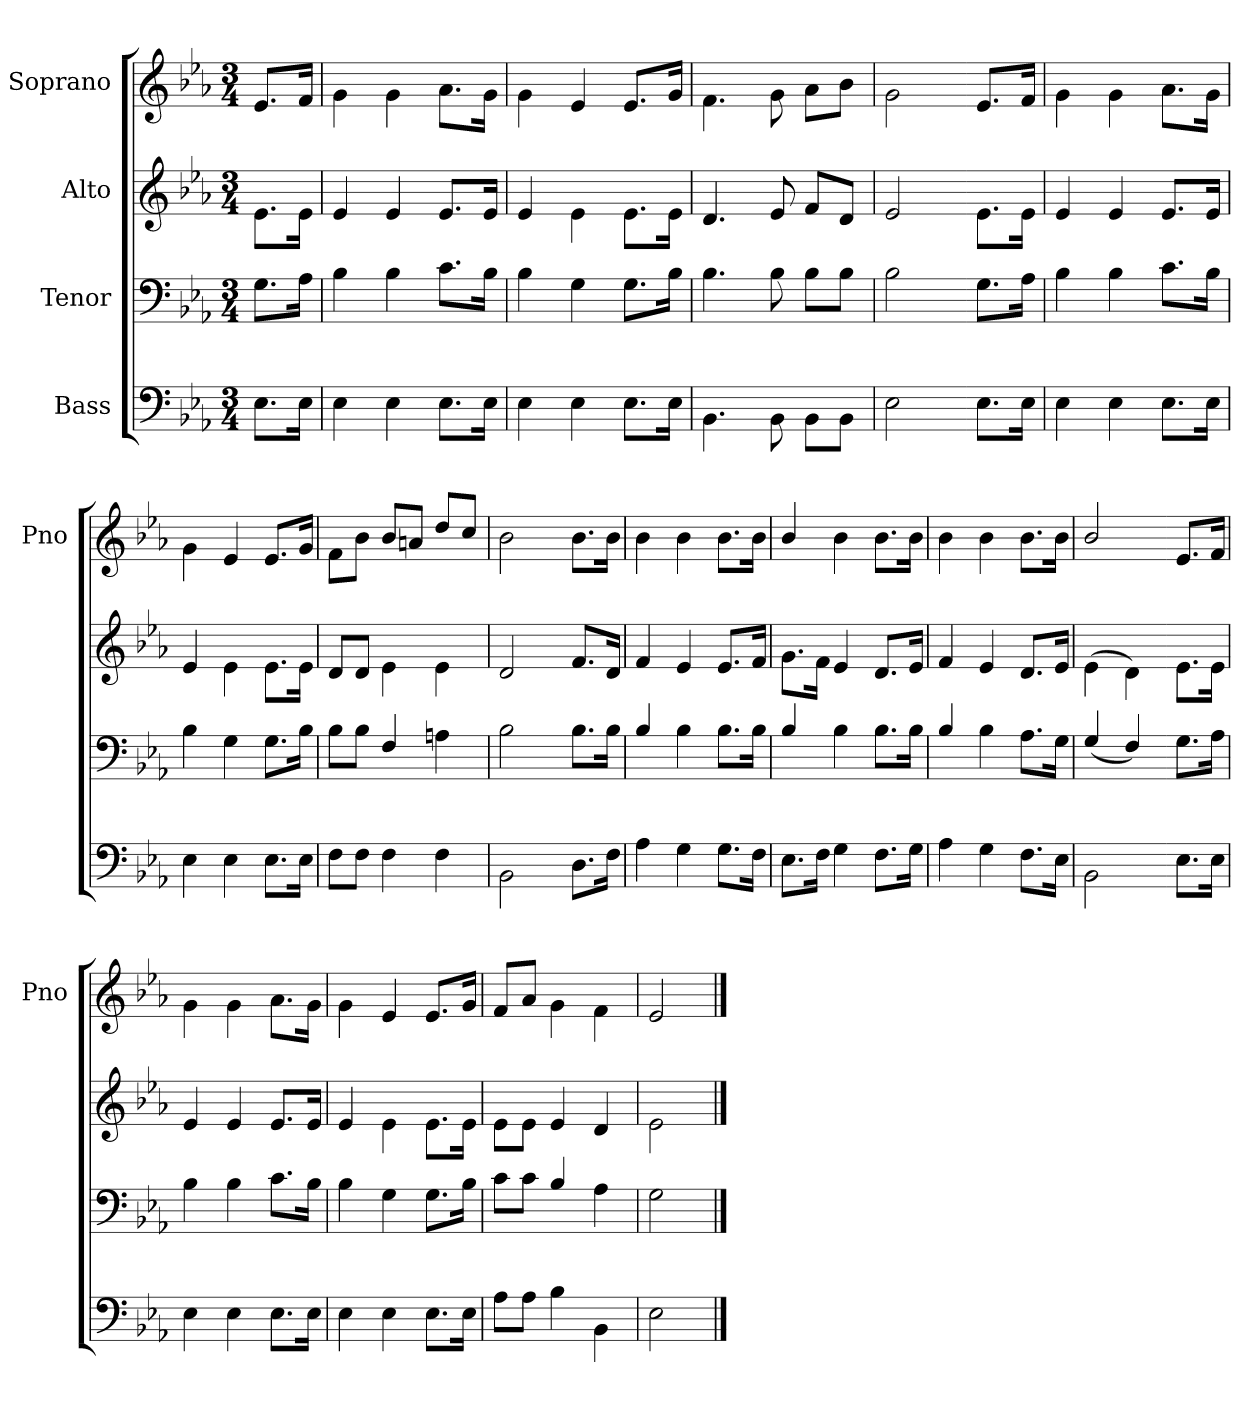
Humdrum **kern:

**kern	**kern	**kern	**kern
*part4	*part3	*part2	*part1
*staff4	*staff3	*staff2	*staff1
*I"Bass	*I"Tenor	*I"Alto	*I"Soprano
*	*	*	*I'Pno
*clefF4	*clefF4	*clefG2	*clefG2
*k[b-e-a-]	*k[b-e-a-]	*k[b-e-a-]	*k[b-e-a-]
*E-:	*E-:	*E-:	*E-:
*M3/4	*M3/4	*M3/4	*M3/4
=	=	=	=
8.E-\L	8.G\L	8.e-\L	8.e-/L
16E-\Jk	16A-\Jk	16e-\Jk	16f/Jk
=	=	=	=
4E-\	4B-\	4e-/	4g\
4E-\	4B-\	4e-/	4g\
8.E-\L	8.c\L	8.e-/L	8.a-\L
16E-\Jk	16B-\Jk	16e-/Jk	16g\Jk
=	=	=	=
4E-\	4B-\	4e-/	4g\
4E-\	4G\	4e-\	4e-/
8.E-\L	8.G\L	8.e-\L	8.e-/L
16E-\Jk	16B-\Jk	16e-\Jk	16g/Jk
=	=	=	=
4.BB-\	4.B-\	4.d/	4.f\
8BB-\	8B-\	8e-/	8g\
8BB-\L	8B-\L	8f/L	8a-\L
8BB-\J	8B-\J	8d/J	8b-\J
=	=	=	=
2E-\	2B-\	2e-/	2g\
=-	=-	=-	=-
8.E-\L	8.G\L	8.e-\L	8.e-/L
16E-\Jk	16A-\Jk	16e-\Jk	16f/Jk
=	=	=	=
4E-\	4B-\	4e-/	4g\
4E-\	4B-\	4e-/	4g\
8.E-\L	8.c\L	8.e-/L	8.a-\L
16E-\Jk	16B-\Jk	16e-/Jk	16g\Jk
=	=	=	=
4E-\	4B-\	4e-/	4g\
4E-\	4G\	4e-\	4e-/
8.E-\L	8.G\L	8.e-\L	8.e-/L
16E-\Jk	16B-\Jk	16e-\Jk	16g/Jk
=	=	=	=
8F\L	8B-\L	8d/L	8f\L
8F\J	8B-\J	8d/J	8b-\J
4F\	4F/	4e-\	8b-/L
.	.	.	8an/J
4F\	4An\	4e-\	8dd/L
.	.	.	8cc/J
=	=	=	=
2BB-\	2B-\	2d/	2b-\
=-	=-	=-	=-
8.D\L	8.B-\L	8.f/L	8.b-\L
16F\Jk	16B-\Jk	16d/Jk	16b-\Jk
=	=	=	=
4A-\	4B-/	4f/	4b-\
4G\	4B-\	4e-/	4b-\
8.G\L	8.B-\L	8.e-/L	8.b-\L
16F\Jk	16B-\Jk	16f/Jk	16b-\Jk
=	=	=	=
8.E-\L	4B-/	8.g\L	4b-/
16F\Jk	.	16f\Jk	.
4G\	4B-\	4e-/	4b-\
8.F\L	8.B-\L	8.d/L	8.b-\L
16G\Jk	16B-\Jk	16e-/Jk	16b-\Jk
=	=	=	=
4A-\	4B-/	4f/	4b-\
4G\	4B-\	4e-/	4b-\
8.F\L	8.A-\L	8.d/L	8.b-\L
16E-\Jk	16G\Jk	16e-/Jk	16b-\Jk
=	=	=	=
2BB-\	(>4G/	(<4e-\	2b-/
.	4F/)	4d\)	.
=-	=-	=-	=-
8.E-\L	8.G\L	8.e-\L	8.e-/L
16E-\Jk	16A-\Jk	16e-\Jk	16f/Jk
=	=	=	=
4E-\	4B-\	4e-/	4g\
4E-\	4B-\	4e-/	4g\
8.E-\L	8.c\L	8.e-/L	8.a-\L
16E-\Jk	16B-\Jk	16e-/Jk	16g\Jk
=	=	=	=
4E-\	4B-\	4e-/	4g\
4E-\	4G\	4e-\	4e-/
8.E-\L	8.G\L	8.e-\L	8.e-/L
16E-\Jk	16B-\Jk	16e-\Jk	16g/Jk
=	=	=	=
8A-\L	8c\L	8e-\L	8f/L
8A-\J	8c\J	8e-\J	8a-/J
4B-\	4B-/	4e-/	4g\
4BB-\	4A-\	4d/	4f\
=	=	=	=
2E-\	2G\	2e-\	2e-/
==	==	==	==
*-	*-	*-	*-
